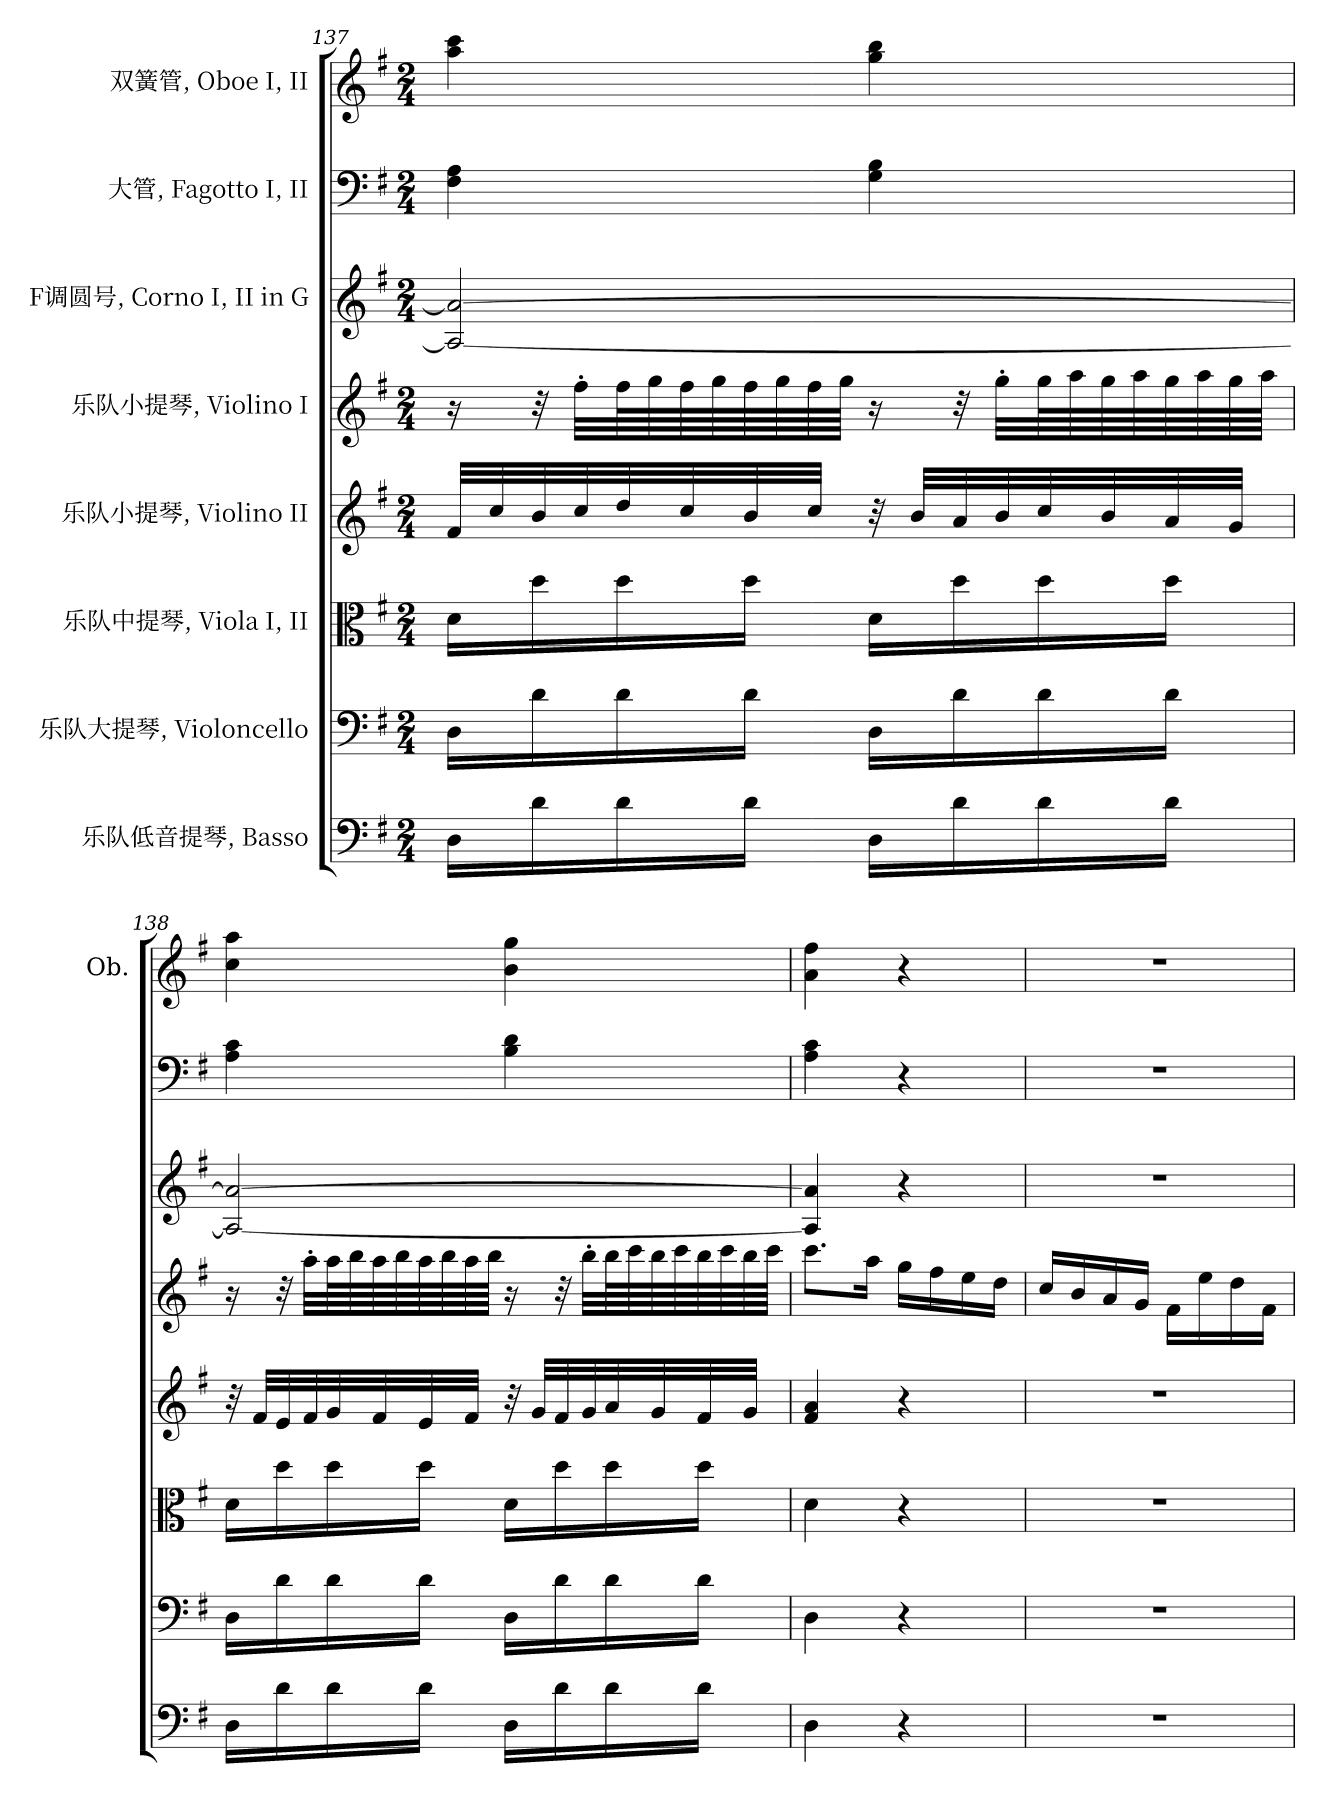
**kern	**kern	**kern	**kern	**kern	**kern	**kern	**kern
*part8	*part7	*part6	*part5	*part4	*part3	*part2	*part1
*staff8	*staff7	*staff6	*staff5	*staff4	*staff3	*staff2	*staff1
*I"乐队低音提琴, Basso	*I"乐队大提琴, Violoncello	*I"乐队中提琴, Viola I, II	*I"乐队小提琴, Violino II	*I"乐队小提琴, Violino I	*I"F调圆号, Corno I, II in G	*I"大管, Fagotto I, II	*I"双簧管, Oboe I, II
*	*	*	*	*	*	*	*I'Ob.
!!LO:PB:g=z
*clefF4	*clefF4	*clefC3	*clefG2	*clefG2	*clefG2	*clefF4	*clefG2
*ITrd7c12	*	*	*	*	*ITrd4c7	*	*
*k[f#]	*k[f#]	*k[f#]	*k[f#]	*k[f#]	*k[]	*k[f#]	*k[f#]
*M2/4	*M2/4	*M2/4	*M2/4	*M2/4	*M2/4	*M2/4	*M2/4
=137	=137	=137	=137	=137	=137	=137	=137
16DD\LL	16D\LL	16d\LL	32f#/LLL	16r	2D/_ 2d/_	4F#\ 4A\	4aa\ 4ccc\
.	.	.	32cc/	.	.	.	.
16D\	16d\	16dd\	32b/	32r	.	.	.
.	.	.	32cc/	32ff#'\LLL	.	.	.
16D\	16d\	16dd\	32dd/	64ff#\L	.	.	.
.	.	.	.	64gg\	.	.	.
.	.	.	32cc/	64ff#\	.	.	.
.	.	.	.	64gg\	.	.	.
16D\JJ	16d\JJ	16dd\JJ	32b/	64ff#\	.	.	.
.	.	.	.	64gg\	.	.	.
.	.	.	32cc/JJJ	64ff#\	.	.	.
.	.	.	.	64gg\JJJJ	.	.	.
16DD\LL	16D\LL	16d\LL	32r	16r	.	4G\ 4B\	4gg\ 4bb\
.	.	.	32b/LLL	.	.	.	.
16D\	16d\	16dd\	32a/	32r	.	.	.
.	.	.	32b/	32gg'\LLL	.	.	.
16D\	16d\	16dd\	32cc/	64gg\L	.	.	.
.	.	.	.	64aa\	.	.	.
.	.	.	32b/	64gg\	.	.	.
.	.	.	.	64aa\	.	.	.
16D\JJ	16d\JJ	16dd\JJ	32a/	64gg\	.	.	.
.	.	.	.	64aa\	.	.	.
.	.	.	32g/JJJ	64gg\	.	.	.
.	.	.	.	64aa\JJJJ	.	.	.
!!LO:PB:g=z
=138	=138	=138	=138	=138	=138	=138	=138
16DD\LL	16D\LL	16d\LL	32r	16r	2D/_ 2d/_	4A\ 4c\	4cc\ 4aa\
.	.	.	32f#/LLL	.	.	.	.
16D\	16d\	16dd\	32e/	32r	.	.	.
.	.	.	32f#/	32aa'\LLL	.	.	.
16D\	16d\	16dd\	32g/	64aa\L	.	.	.
.	.	.	.	64bb\	.	.	.
.	.	.	32f#/	64aa\	.	.	.
.	.	.	.	64bb\	.	.	.
16D\JJ	16d\JJ	16dd\JJ	32e/	64aa\	.	.	.
.	.	.	.	64bb\	.	.	.
.	.	.	32f#/JJJ	64aa\	.	.	.
.	.	.	.	64bb\JJJJ	.	.	.
16DD\LL	16D\LL	16d\LL	32r	16r	.	4B\ 4d\	4b\ 4gg\
.	.	.	32g/LLL	.	.	.	.
16D\	16d\	16dd\	32f#/	32r	.	.	.
.	.	.	32g/	32bb'\LLL	.	.	.
16D\	16d\	16dd\	32a/	64bb\L	.	.	.
.	.	.	.	64ccc\	.	.	.
.	.	.	32g/	64bb\	.	.	.
.	.	.	.	64ccc\	.	.	.
16D\JJ	16d\JJ	16dd\JJ	32f#/	64bb\	.	.	.
.	.	.	.	64ccc\	.	.	.
.	.	.	32g/JJJ	64bb\	.	.	.
.	.	.	.	64ccc\JJJJ	.	.	.
=139	=139	=139	=139	=139	=139	=139	=139
4DD\	4D\	4d\	4f#/ 4a/	8.ccc\L	4D/] 4d/]	4A\ 4c\	4a\ 4ff#\
.	.	.	.	16aa\Jk	.	.	.
4r	4r	4r	4r	16gg\LL	4r	4r	4r
.	.	.	.	16ff#\	.	.	.
.	.	.	.	16ee\	.	.	.
.	.	.	.	16dd\JJ	.	.	.
!!LO:PB:g=z
=140	=140	=140	=140	=140	=140	=140	=140
2r	2r	2r	2r	16cc/LL	2r	2r	2r
.	.	.	.	16b/	.	.	.
.	.	.	.	16a/	.	.	.
.	.	.	.	16g/JJ	.	.	.
.	.	.	.	16f#\LL	.	.	.
.	.	.	.	16ee\	.	.	.
.	.	.	.	16dd\	.	.	.
.	.	.	.	16f#\JJ	.	.	.
=	=	=	=	=	=	=	=
*-	*-	*-	*-	*-	*-	*-	*-
